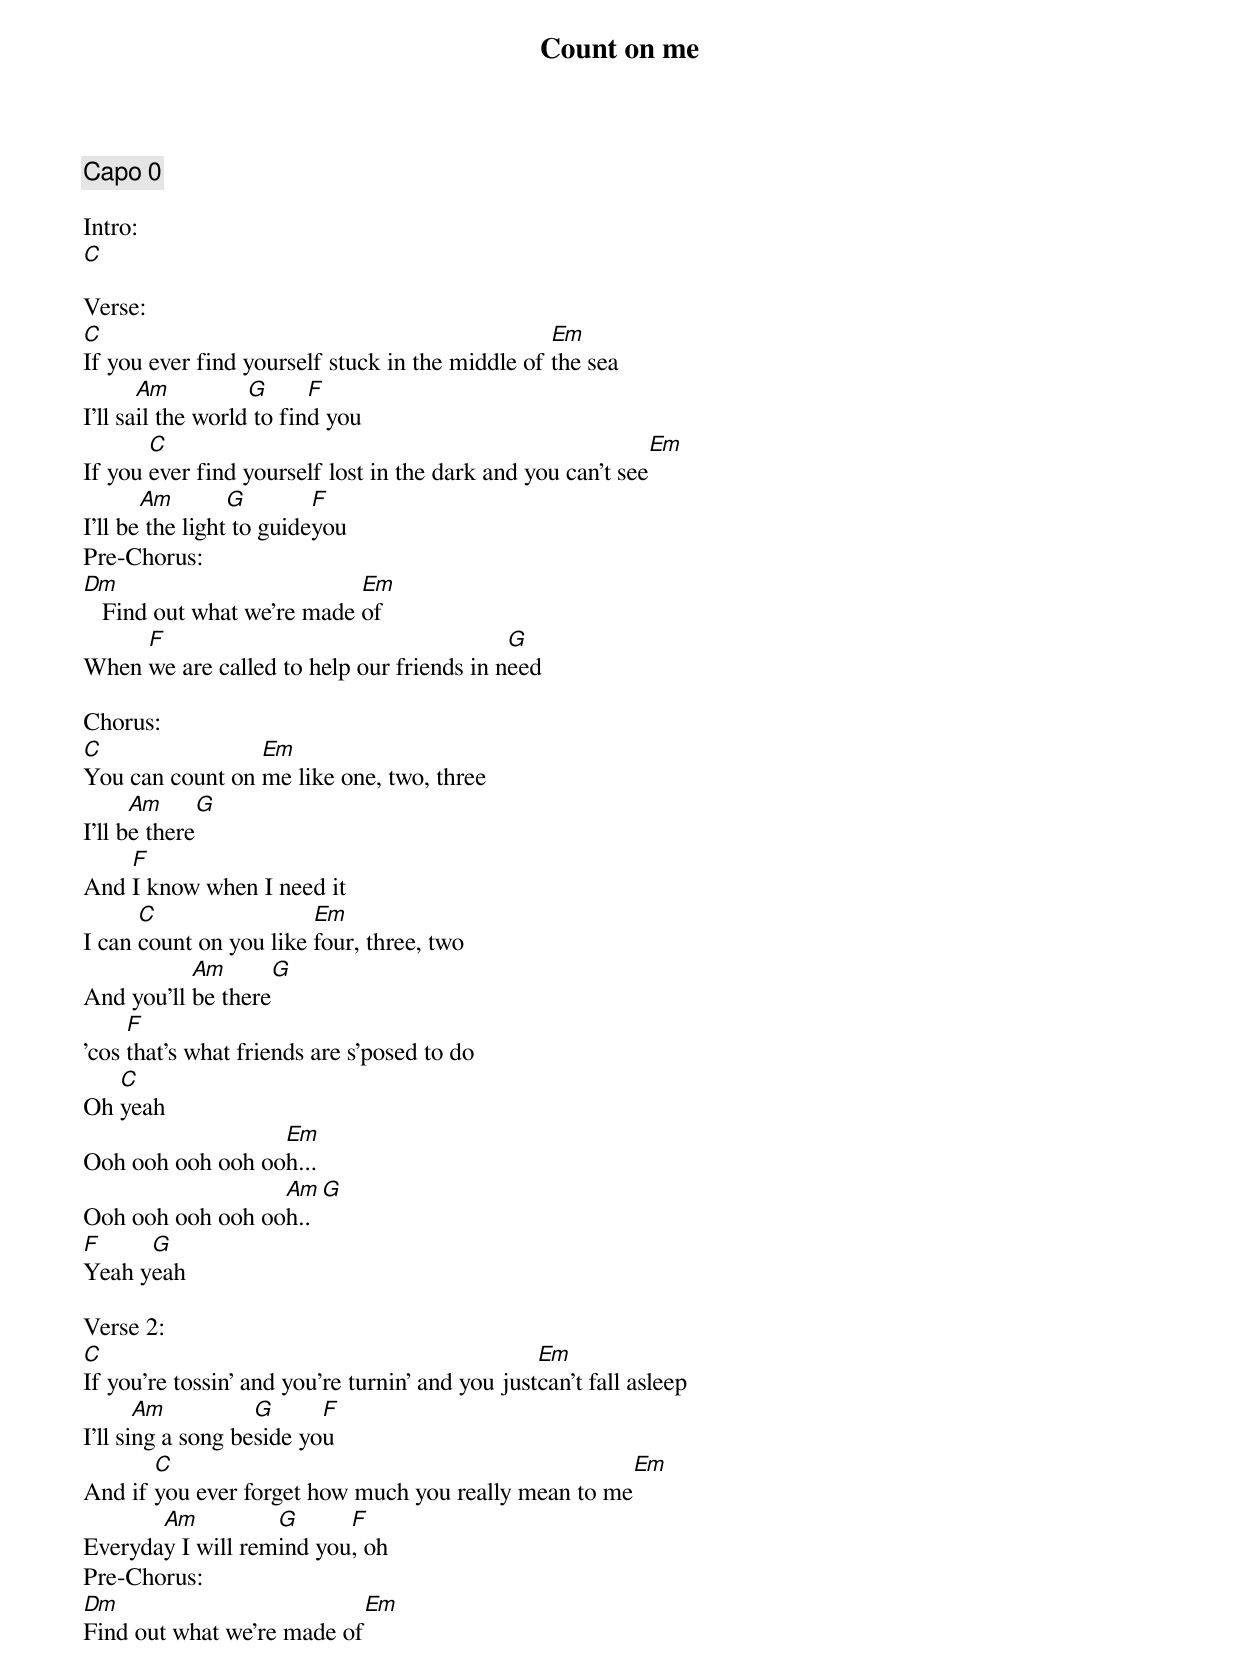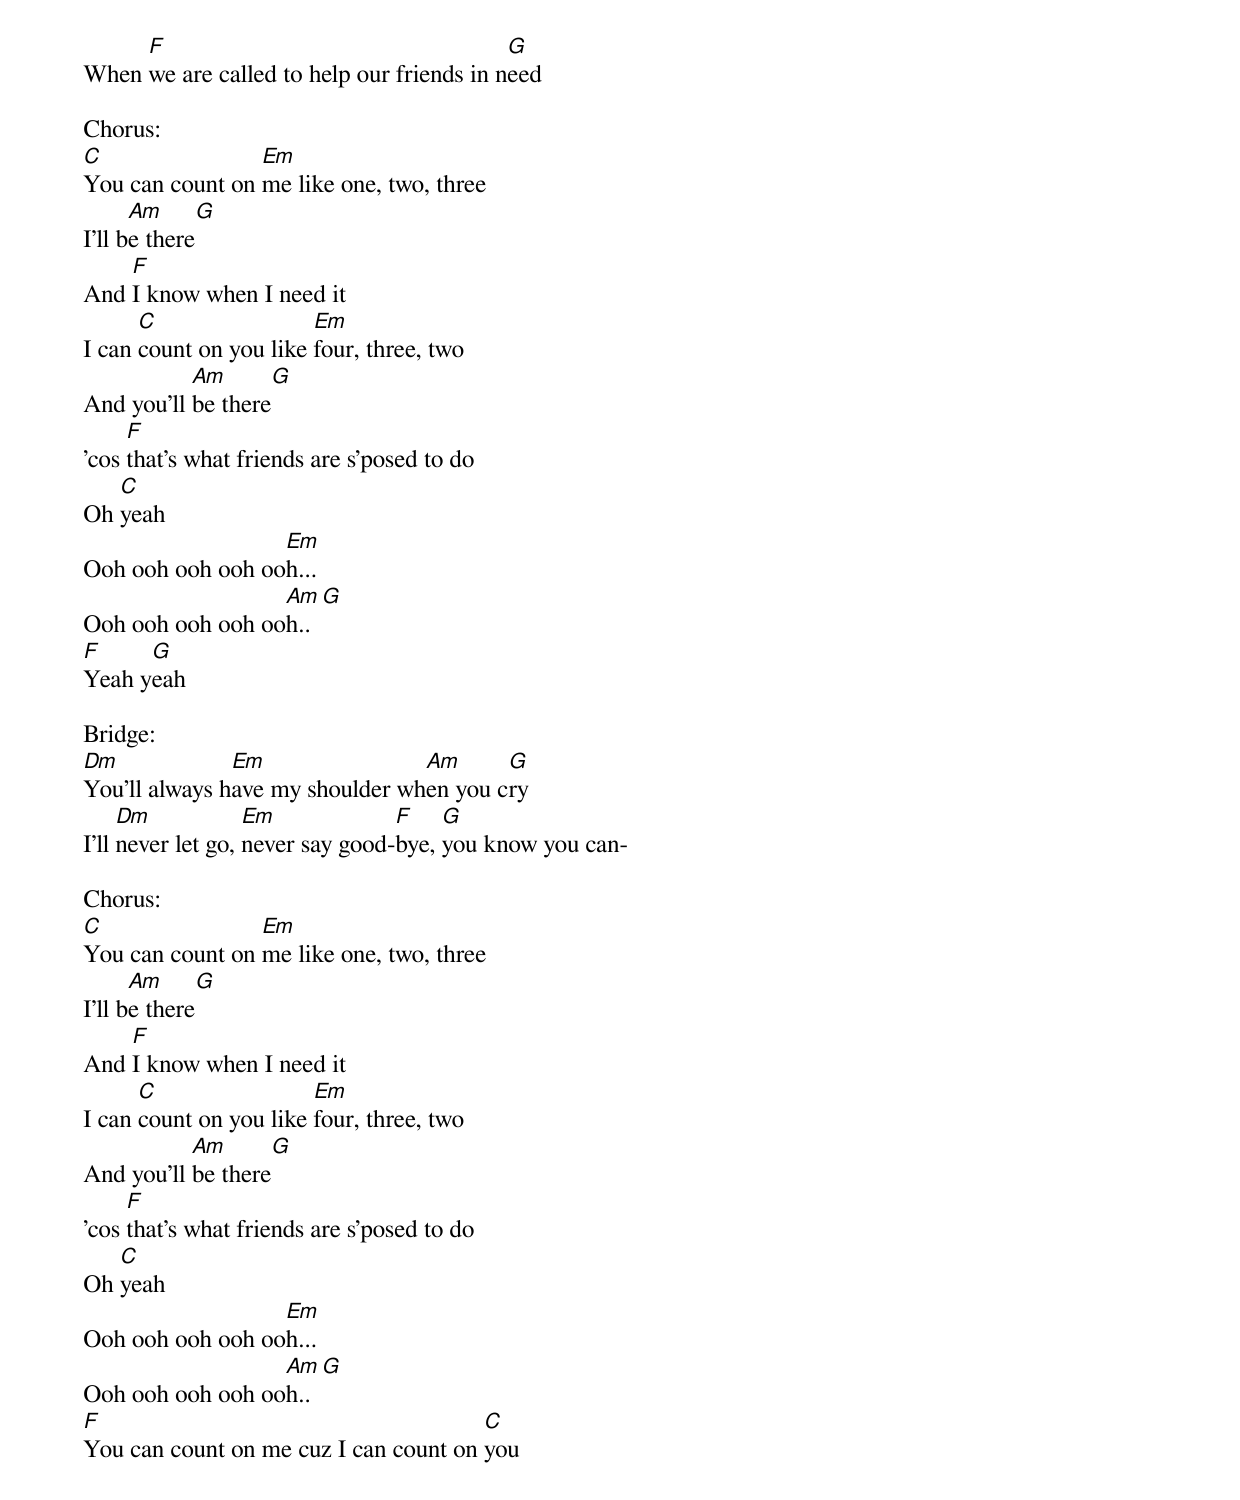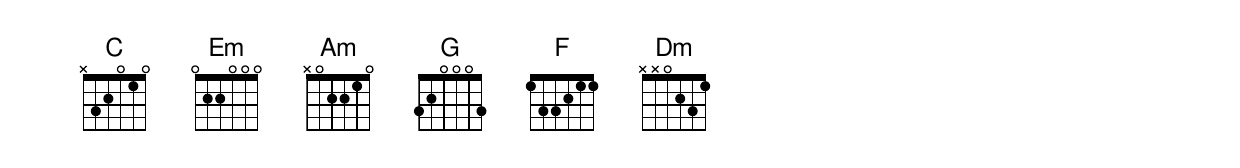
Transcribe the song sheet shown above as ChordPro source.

{title:Count on me}
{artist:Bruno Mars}
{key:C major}
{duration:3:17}
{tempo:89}
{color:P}

{comment: Capo 0}

Intro:
[C]

Verse:
[C]If you ever find yourself stuck in the middle of [Em]the sea
I'll sa[Am]il the world[G] to fin[F]d you
If you [C]ever find yourself lost in the dark and you can't see[Em]
I'll be[Am] the light[G] to guide[F]you
Pre-Chorus:
[Dm]   Find out what we're made [Em]of
When [F]we are called to help our friends in n[G]eed

Chorus:
[C]You can count on [Em]me like one, two, three
I'll b[Am]e there[G]
And [F]I know when I need it
I can [C]count on you like [Em]four, three, two
And you'll [Am]be there[G]
'cos [F]that's what friends are s'posed to do
Oh [C]yeah
Ooh ooh ooh ooh oo[Em]h...
Ooh ooh ooh ooh oo[Am]h..[G]
[F]Yeah y[G]eah

Verse 2:
[C]If you're tossin' and you're turnin' and you just[Em]can't fall asleep
I'll si[Am]ng a song be[G]side yo[F]u
And if [C]you ever forget how much you really mean to me[Em]
Everyda[Am]y I will rem[G]ind you[F], oh
Pre-Chorus:
[Dm]Find out what we're made of[Em]
When [F]we are called to help our friends in n[G]eed

Chorus:
[C]You can count on [Em]me like one, two, three
I'll b[Am]e there[G]
And [F]I know when I need it
I can [C]count on you like [Em]four, three, two
And you'll [Am]be there[G]
'cos [F]that's what friends are s'posed to do
Oh [C]yeah
Ooh ooh ooh ooh oo[Em]h...
Ooh ooh ooh ooh oo[Am]h..[G]
[F]Yeah y[G]eah

Bridge:
[Dm]You'll always h[Em]ave my shoulder wh[Am]en you c[G]ry
I'll [Dm]never let go, [Em]never say good-[F]bye, [G]you know you can-

Chorus:
[C]You can count on [Em]me like one, two, three
I'll b[Am]e there[G]
And [F]I know when I need it
I can [C]count on you like [Em]four, three, two
And you'll [Am]be there[G]
'cos [F]that's what friends are s'posed to do
Oh [C]yeah
Ooh ooh ooh ooh oo[Em]h...
Ooh ooh ooh ooh oo[Am]h..[G]
[F]You can count on me cuz I can count on [C]you
